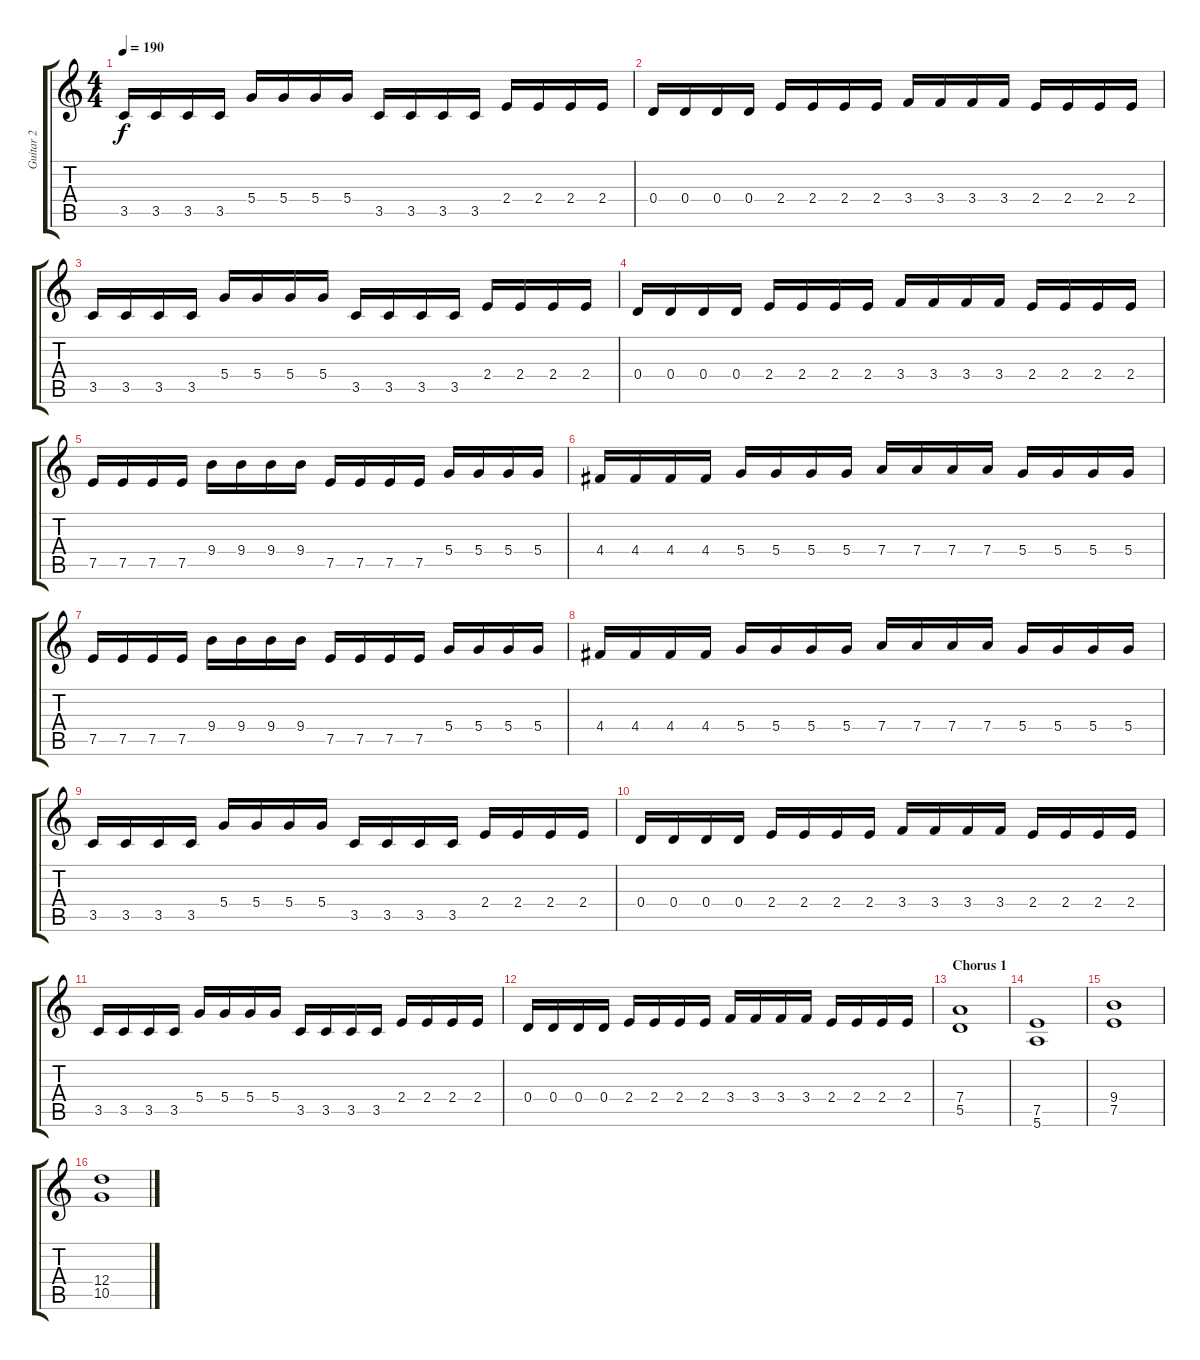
\track ("Guitar 2" "Guitar 2") {instrument distortionguitar}
\staff {score tabs}
\tuning (E4 B3 G3 D3 A2 E2) {hide}
\ts (4 4)
\tempo 190
\clef g2
\ks c
3.5.16{dy f} 3.5.16 3.5.16 3.5.16 5.4.16 5.4.16 5.4.16 5.4.16 3.5.16 3.5.16 3.5.16 3.5.16 2.4.16 2.4.16 2.4.16 2.4.16 |
0.4.16 0.4.16 0.4.16 0.4.16 2.4.16 2.4.16 2.4.16 2.4.16 3.4.16 3.4.16 3.4.16 3.4.16 2.4.16 2.4.16 2.4.16 2.4.16 |
3.5.16 3.5.16 3.5.16 3.5.16 5.4.16 5.4.16 5.4.16 5.4.16 3.5.16 3.5.16 3.5.16 3.5.16 2.4.16 2.4.16 2.4.16 2.4.16 |
0.4.16 0.4.16 0.4.16 0.4.16 2.4.16 2.4.16 2.4.16 2.4.16 3.4.16 3.4.16 3.4.16 3.4.16 2.4.16 2.4.16 2.4.16 2.4.16 |
7.5.16 7.5.16 7.5.16 7.5.16 9.4.16 9.4.16 9.4.16 9.4.16 7.5.16 7.5.16 7.5.16 7.5.16 5.4.16 5.4.16 5.4.16 5.4.16 |
4.4.16 4.4.16 4.4.16 4.4.16 5.4.16 5.4.16 5.4.16 5.4.16 7.4.16 7.4.16 7.4.16 7.4.16 5.4.16 5.4.16 5.4.16 5.4.16 |
7.5.16 7.5.16 7.5.16 7.5.16 9.4.16 9.4.16 9.4.16 9.4.16 7.5.16 7.5.16 7.5.16 7.5.16 5.4.16 5.4.16 5.4.16 5.4.16 |
4.4.16 4.4.16 4.4.16 4.4.16 5.4.16 5.4.16 5.4.16 5.4.16 7.4.16 7.4.16 7.4.16 7.4.16 5.4.16 5.4.16 5.4.16 5.4.16 |
3.5.16 3.5.16 3.5.16 3.5.16 5.4.16 5.4.16 5.4.16 5.4.16 3.5.16 3.5.16 3.5.16 3.5.16 2.4.16 2.4.16 2.4.16 2.4.16 |
0.4.16 0.4.16 0.4.16 0.4.16 2.4.16 2.4.16 2.4.16 2.4.16 3.4.16 3.4.16 3.4.16 3.4.16 2.4.16 2.4.16 2.4.16 2.4.16 |
3.5.16 3.5.16 3.5.16 3.5.16 5.4.16 5.4.16 5.4.16 5.4.16 3.5.16 3.5.16 3.5.16 3.5.16 2.4.16 2.4.16 2.4.16 2.4.16 |
0.4.16 0.4.16 0.4.16 0.4.16 2.4.16 2.4.16 2.4.16 2.4.16 3.4.16 3.4.16 3.4.16 3.4.16 2.4.16 2.4.16 2.4.16 2.4.16 |
\section ("" "Chorus 1")
(7.4 5.5).1 |
(7.5 5.6).1 |
(9.4 7.5).1 |
(12.4 10.5).1
